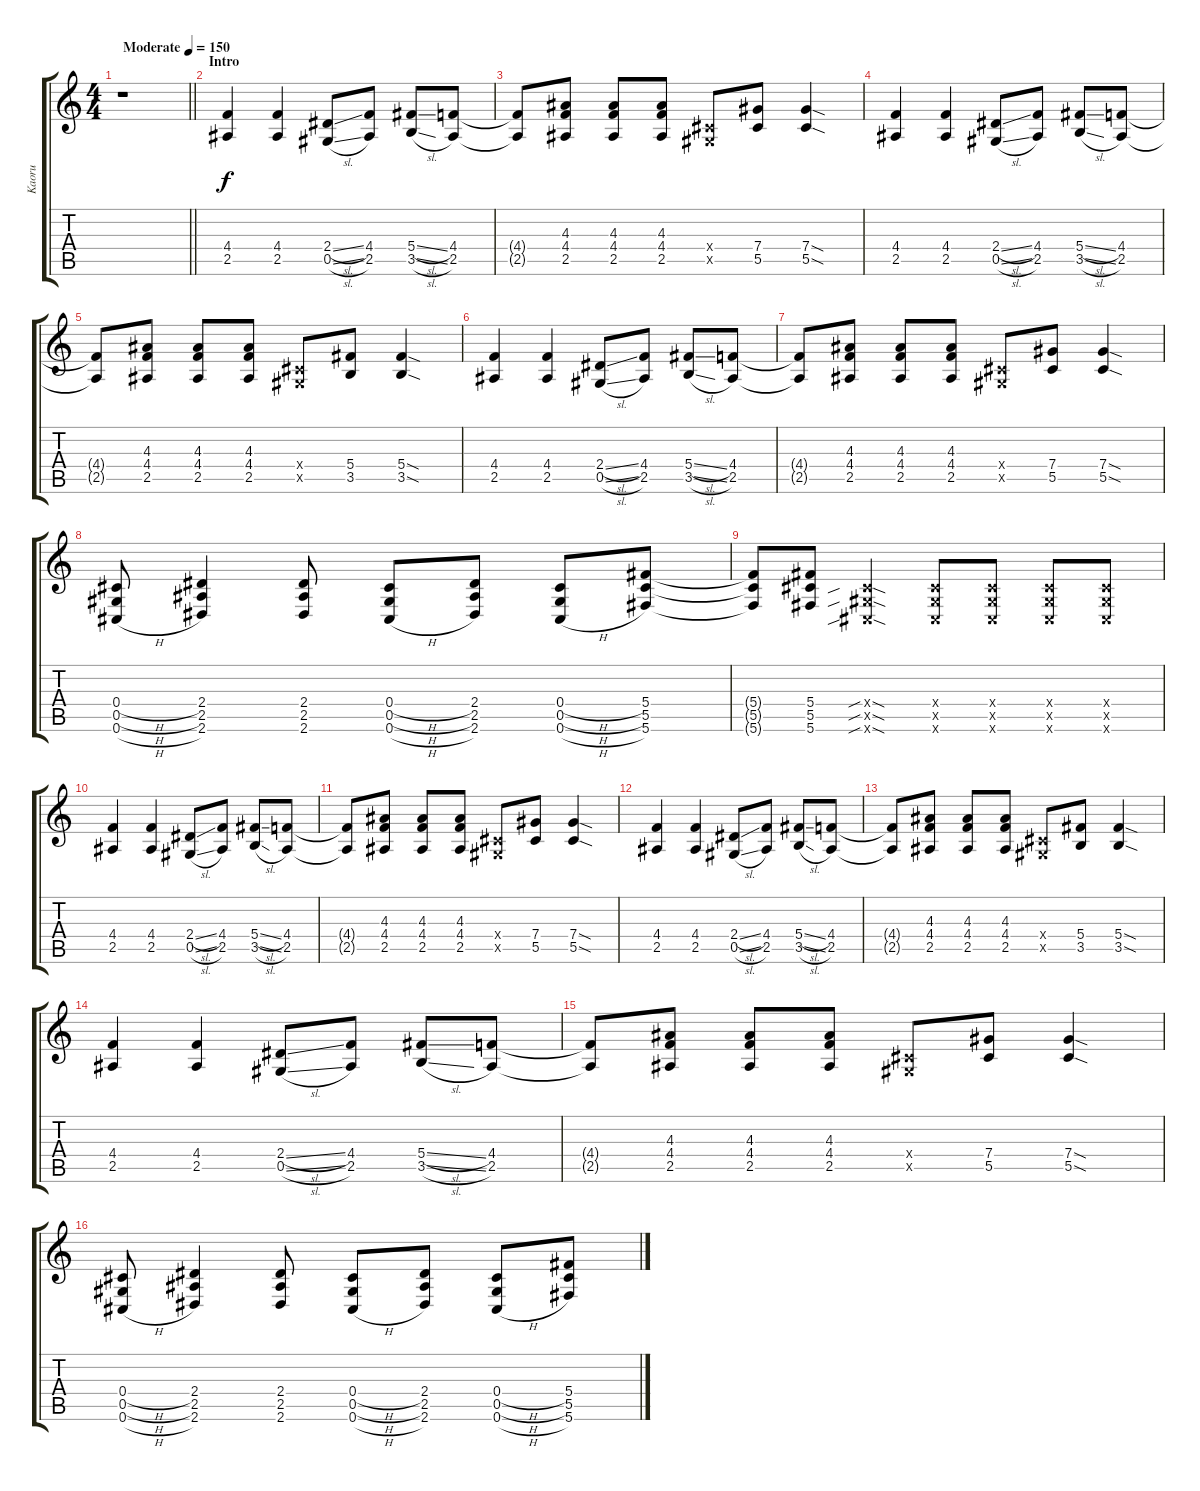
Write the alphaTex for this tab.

\track ("Kaoru" "Kaoru") {instrument distortionguitar}
\staff {score tabs}
\tuning (Eb4 Bb3 Gb3 Db3 Ab2 Db2) {hide}
\ts (4 4)
\tempo (150 "Moderate")
\clef g2
\barLineRight lightlight
\ks c
r.1{dy f instrument distortionguitar} |
\section ("" "Intro")
(4.4 2.5).4 (4.4 2.5).4 (2.4{sl} 0.5{sl}).8 (4.4 2.5).8 (5.4{sl} 3.5{sl}).8 (4.4 2.5).8 |
(4.4{t} 2.5{t}).8 (4.3 4.4 2.5).8 (4.3 4.4 2.5).8 (4.3 4.4 2.5).8 (0.4{x} 0.5{x}).8 (7.4 5.5).8 (7.4{sod} 5.5{sod}).4 |
(4.4 2.5).4 (4.4 2.5).4 (2.4{sl} 0.5{sl}).8 (4.4 2.5).8 (5.4{sl} 3.5{sl}).8 (4.4 2.5).8 |
(4.4{t} 2.5{t}).8 (4.3 4.4 2.5).8 (4.3 4.4 2.5).8 (4.3 4.4 2.5).8 (0.4{x} 0.5{x}).8 (5.4 3.5).8 (5.4{sod} 3.5{sod}).4 |
(4.4 2.5).4 (4.4 2.5).4 (2.4{sl} 0.5{sl}).8 (4.4 2.5).8 (5.4{sl} 3.5{sl}).8 (4.4 2.5).8 |
(4.4{t} 2.5{t}).8 (4.3 4.4 2.5).8 (4.3 4.4 2.5).8 (4.3 4.4 2.5).8 (0.4{x} 0.5{x}).8 (7.4 5.5).8 (7.4{sod} 5.5{sod}).4 |
(0.4{h} 0.5{h} 0.6{h}).8 (2.4 2.5 2.6).4 (2.4 2.5 2.6).8 (0.4{h} 0.5{h} 0.6{h}).8 (2.4 2.5 2.6).8 (0.4{h} 0.5{h} 0.6{h}).8 (5.4 5.5 5.6).8 |
(5.4{t} 5.5{t} 5.6{t}).8 (5.4 5.5 5.6).8 (0.4{sib sod x} 0.5{sib sod x} 0.6{sib sod x}).4 (0.4{x} 0.5{x} 0.6{x}).8 (0.4{x} 0.5{x} 0.6{x}).8 (0.4{x} 0.5{x} 0.6{x}).8 (0.4{x} 0.5{x} 0.6{x}).8 |
(4.4 2.5).4 (4.4 2.5).4 (2.4{sl} 0.5{sl}).8 (4.4 2.5).8 (5.4{sl} 3.5{sl}).8 (4.4 2.5).8 |
(4.4{t} 2.5{t}).8 (4.3 4.4 2.5).8 (4.3 4.4 2.5).8 (4.3 4.4 2.5).8 (0.4{x} 0.5{x}).8 (7.4 5.5).8 (7.4{sod} 5.5{sod}).4 |
(4.4 2.5).4 (4.4 2.5).4 (2.4{sl} 0.5{sl}).8 (4.4 2.5).8 (5.4{sl} 3.5{sl}).8 (4.4 2.5).8 |
(4.4{t} 2.5{t}).8 (4.3 4.4 2.5).8 (4.3 4.4 2.5).8 (4.3 4.4 2.5).8 (0.4{x} 0.5{x}).8 (5.4 3.5).8 (5.4{sod} 3.5{sod}).4 |
(4.4 2.5).4 (4.4 2.5).4 (2.4{sl} 0.5{sl}).8 (4.4 2.5).8 (5.4{sl} 3.5{sl}).8 (4.4 2.5).8 |
(4.4{t} 2.5{t}).8 (4.3 4.4 2.5).8 (4.3 4.4 2.5).8 (4.3 4.4 2.5).8 (0.4{x} 0.5{x}).8 (7.4 5.5).8 (7.4{sod} 5.5{sod}).4 |
(0.4{h} 0.5{h} 0.6{h}).8 (2.4 2.5 2.6).4 (2.4 2.5 2.6).8 (0.4{h} 0.5{h} 0.6{h}).8 (2.4 2.5 2.6).8 (0.4{h} 0.5{h} 0.6{h}).8 (5.4 5.5 5.6).8
